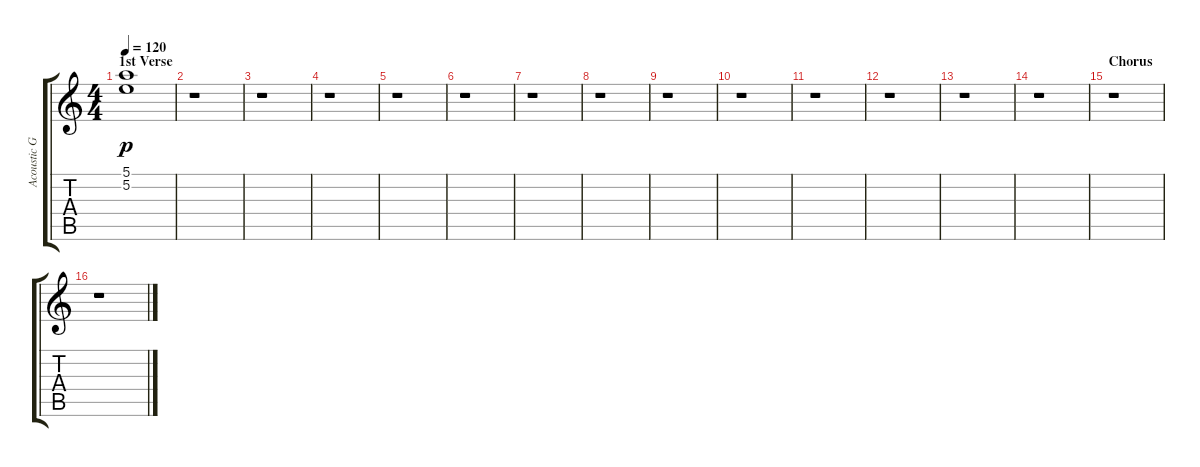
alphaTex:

\track ("Acoustic Guitar (lead)" "Acoustic G") {instrument acousticguitarnylon}
\staff {score tabs}
\tuning (E4 B3 G3 D3 A2 E2) {hide}
\ts (4 4)
\section ("" "1st Verse")
\tempo 120
\clef g2
\ks c
(5.1 5.2).1{dy p volume 12} |
r.1 |
r.1 |
r.1 |
r.1 |
r.1 |
r.1 |
r.1 |
r.1 |
r.1 |
r.1 |
r.1 |
r.1 |
r.1 |
\section ("" "Chorus")
r.1 |
r.1
